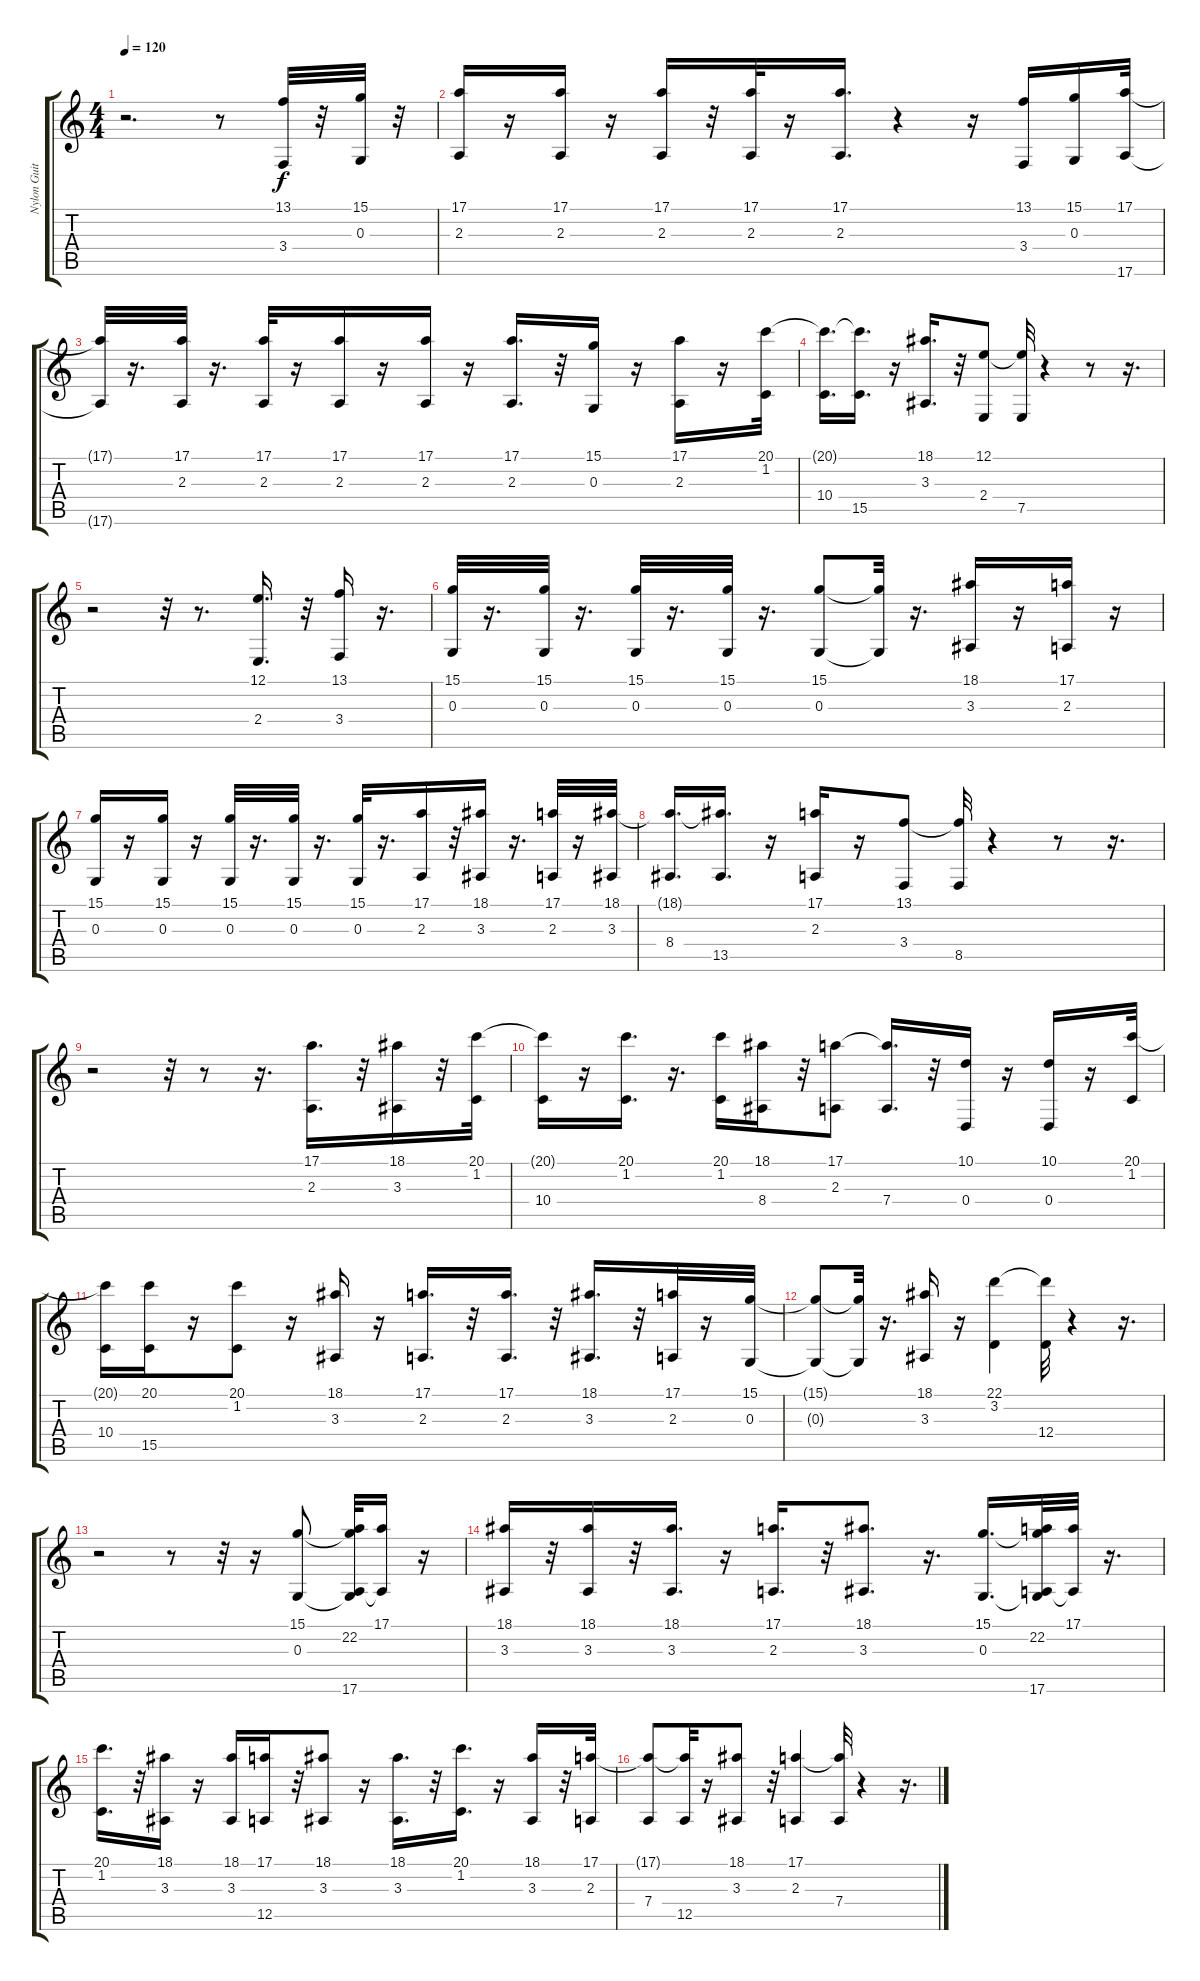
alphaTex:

\track ("Nylon Guitar" "Nylon Guit") {instrument brasssection}
\staff {score tabs}
\tuning (E4 B3 G3 D3 A2 E2) {hide}
\ts (4 4)
\tempo 120
\clef g2
\ks c
r.2{d dy f} r.8 (13.1 3.4).32 r.32 (15.1 0.3).32 r.32 |
(17.1 2.3).16 r.16 (17.1 2.3).16 r.16 (17.1 2.3).16 r.32 (17.1 2.3).32 r.16 (17.1 2.3).16{d} r.4 r.16 (13.1 3.4).16 (15.1 0.3).16 (17.1 17.6).32 |
(17.1{t} 17.6{t}).32 r.16{d} (17.1 2.3).32 r.16{d} (17.1 2.3).32 r.16 (17.1 2.3).16 r.16 (17.1 2.3).16 r.16 (17.1 2.3).16{d} r.32 (15.1 0.3).16 r.16 (17.1 2.3).16 r.16 (20.1 1.2).32 |
(20.1{t} 10.4).16{d} (20.1{t} 15.5).16{d} r.16 (18.1 3.3).16{d} r.32 (12.1 2.4).8 (12.1{t} 7.5).32 r.4 r.8 r.16{d} |
r.2 r.32 r.8{d} (12.1 2.4).16{d} r.32 (13.1 3.4).16 r.16{d} |
(15.1 0.3).32 r.16{d} (15.1 0.3).32 r.16{d} (15.1 0.3).32 r.16{d} (15.1 0.3).32 r.16{d} (15.1 0.3).8 (15.1{t} 0.3{t}).32 r.16{d} (18.1 3.3).16 r.16 (17.1 2.3).16 r.16 |
(15.1 0.3).16 r.16 (15.1 0.3).16 r.16 (15.1 0.3).32 r.16{d} (15.1 0.3).32 r.16{d} (15.1 0.3).32 r.16{d} (17.1 2.3).16 r.32 (18.1 3.3).16 r.16{d} (17.1 2.3).32 r.16 (18.1 3.3).32 |
(18.1{t} 8.4).16{d} (18.1{t} 13.5).16{d} r.16 (17.1 2.3).16 r.16 (13.1 3.4).8 (13.1{t} 8.5).32 r.4 r.8 r.16{d} |
r.2 r.32 r.8 r.16{d} (17.1 2.3).16{d} r.32 (18.1 3.3).16 r.32 (20.1 1.2).32 |
(20.1{t} 10.4).16 r.16 (20.1 1.2).16{d} r.16{d} (20.1 1.2).16 (18.1 8.4).16 r.32 (17.1 2.3).8 (17.1{t} 7.4).16{d} r.32 (10.1 0.4).16 r.16 (10.1 0.4).16 r.16 (20.1 1.2).32 |
(20.1{t} 10.4).16 (20.1 15.5).16 r.16 (20.1 1.2).8 r.16 (18.1 3.3).16 r.16 (17.1 2.3).16{d} r.32 (17.1 2.3).16{d} r.32 (18.1 3.3).16{d} r.32 (17.1 2.3).32 r.16 (15.1 0.3).32 |
(15.1{t} 0.3{t}).8 (15.1{t} 0.3{t}).32 r.16{d} (18.1 3.3).16 r.16 (22.1 3.2).4 (22.1{t} 12.4).32 r.4 r.16{d} |
r.2 r.8 r.32 r.16 (15.1 0.3).8 (15.1{t} 22.2 0.3{t} 17.6).32 (17.1 17.6{t}).16 r.16 |
(18.1 3.3).16 r.32 (18.1 3.3).16 r.32 (18.1 3.3).16{d} r.16 (17.1 2.3).16{d} r.32 (18.1 3.3).8{d} r.16{d} (15.1 0.3).16{d} (15.1{t} 22.2 0.3{t} 17.6).32 (17.1 17.6{t}).32 r.16{d} |
(20.1 1.2).16{d} r.32 (18.1 3.3).16 r.16 (18.1 3.3).16 (17.1 12.5).16 r.32 (18.1 3.3).8 r.16 (18.1 3.3).16{d} r.32 (20.1 1.2).16{d} r.16 (18.1 3.3).16 r.32 (17.1 2.3).32 |
(17.1{t} 7.4).8 (17.1{t} 12.5).32 r.16 (18.1 3.3).8 r.32 (17.1 2.3).4 (17.1{t} 7.4).32 r.4 r.16{d}
